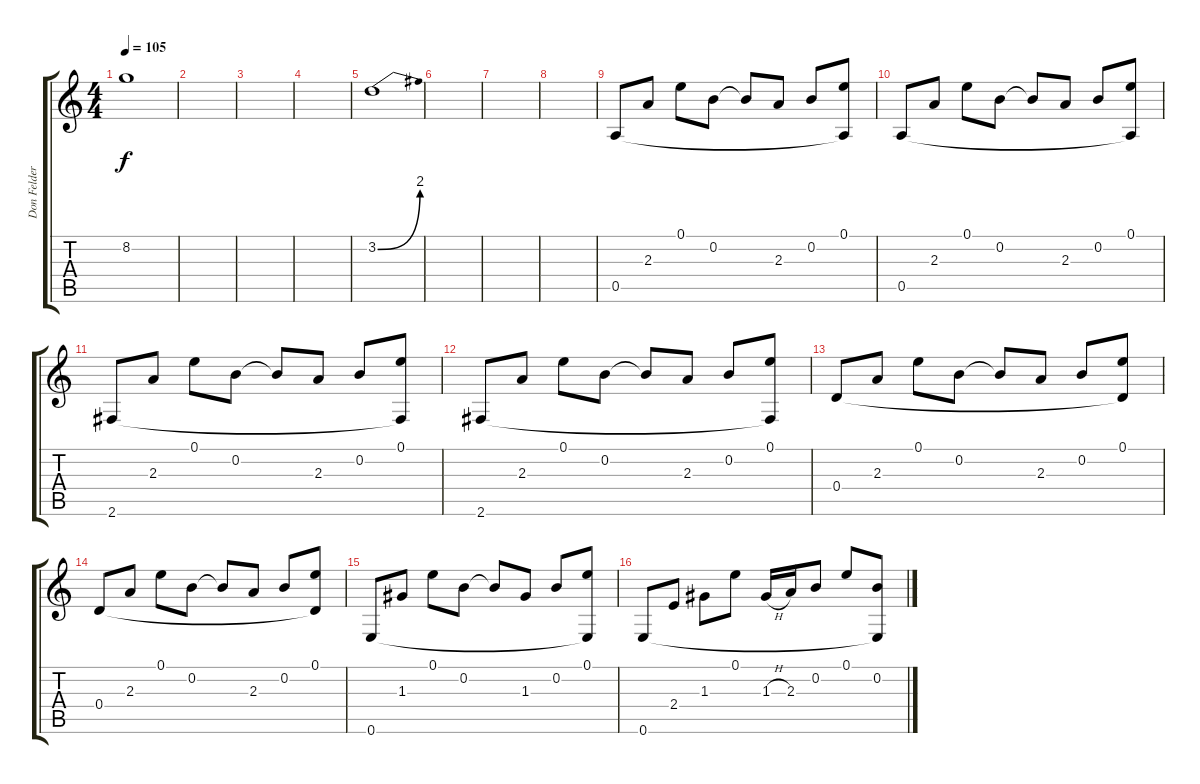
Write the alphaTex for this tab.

\track ("Don Felder" "Don Felder") {instrument overdrivenguitar}
\staff {score tabs}
\tuning (E4 B3 G3 D3 A2 E2) {hide}
\ts (4 4)
\tempo 105
\clef g2
\ks c
8.2{t}.1{dy f} |
|
|
|
3.2{be (bend 0 0 60 8)}.1 |
|
|
|
0.5.8 2.3.8 0.1.8 0.2.8 0.2{t}.8 2.3.8 0.2.8 (0.1 0.5{t}).8 |
0.5.8 2.3.8 0.1.8 0.2.8 0.2{t}.8 2.3.8 0.2.8 (0.1 0.5{t}).8 |
2.6.8 2.3.8 0.1.8 0.2.8 0.2{t}.8 2.3.8 0.2.8 (0.1 2.6{t}).8 |
2.6.8 2.3.8 0.1.8 0.2.8 0.2{t}.8 2.3.8 0.2.8 (0.1 2.6{t}).8 |
0.4.8 2.3.8 0.1.8 0.2.8 0.2{t}.8 2.3.8 0.2.8 (0.1 0.4{t}).8 |
0.4.8 2.3.8 0.1.8 0.2.8 0.2{t}.8 2.3.8 0.2.8 (0.1 0.4{t}).8 |
0.6.8 1.3.8 0.1.8 0.2.8 0.2{t}.8 1.3.8 0.2.8 (0.1 0.6{t}).8 |
0.6.8 2.4.8 1.3.8 0.1.8 1.3{h}.16 2.3.16 0.2.8 0.1.8 (0.2 0.6{t}).8
